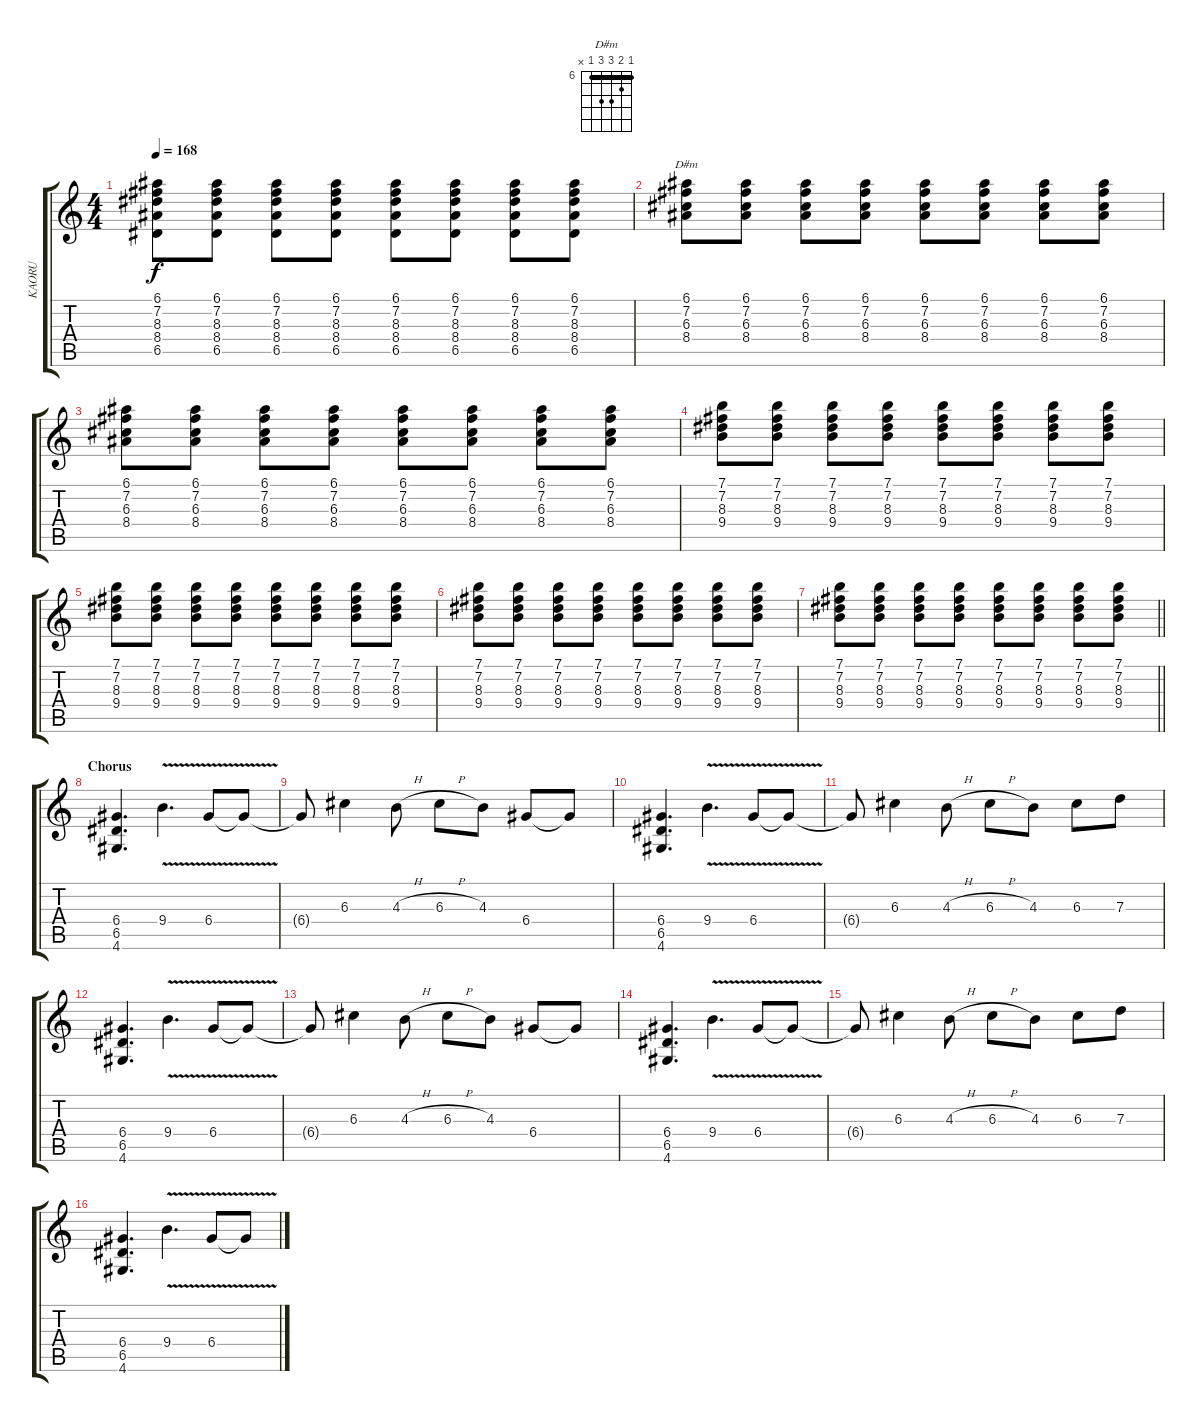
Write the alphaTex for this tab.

\track ("KAORU" "KAORU") {instrument overdrivenguitar}
\staff {score tabs}
\tuning (E4 B3 G3 D3 A2 E2) {hide}
\chord ("D#m" 6 7 8 8 6 x) {firstfret 6 barre 6}
\ts (4 4)
\tempo 168
\clef g2
\ks c
(6.1 7.2 8.3 8.4 6.5).8{dy f} (6.1 7.2 8.3 8.4 6.5).8 (6.1 7.2 8.3 8.4 6.5).8 (6.1 7.2 8.3 8.4 6.5).8 (6.1 7.2 8.3 8.4 6.5).8 (6.1 7.2 8.3 8.4 6.5).8 (6.1 7.2 8.3 8.4 6.5).8 (6.1 7.2 8.3 8.4 6.5).8 |
(6.1 7.2 6.3 8.4).8{ch "D#m"} (6.1 7.2 6.3 8.4).8 (6.1 7.2 6.3 8.4).8 (6.1 7.2 6.3 8.4).8 (6.1 7.2 6.3 8.4).8 (6.1 7.2 6.3 8.4).8 (6.1 7.2 6.3 8.4).8 (6.1 7.2 6.3 8.4).8 |
(6.1 7.2 6.3 8.4).8 (6.1 7.2 6.3 8.4).8 (6.1 7.2 6.3 8.4).8 (6.1 7.2 6.3 8.4).8 (6.1 7.2 6.3 8.4).8 (6.1 7.2 6.3 8.4).8 (6.1 7.2 6.3 8.4).8 (6.1 7.2 6.3 8.4).8 |
(7.1 7.2 8.3 9.4).8 (7.1 7.2 8.3 9.4).8 (7.1 7.2 8.3 9.4).8 (7.1 7.2 8.3 9.4).8 (7.1 7.2 8.3 9.4).8 (7.1 7.2 8.3 9.4).8 (7.1 7.2 8.3 9.4).8 (7.1 7.2 8.3 9.4).8 |
(7.1 7.2 8.3 9.4).8 (7.1 7.2 8.3 9.4).8 (7.1 7.2 8.3 9.4).8 (7.1 7.2 8.3 9.4).8 (7.1 7.2 8.3 9.4).8 (7.1 7.2 8.3 9.4).8 (7.1 7.2 8.3 9.4).8 (7.1 7.2 8.3 9.4).8 |
(7.1 7.2 8.3 9.4).8 (7.1 7.2 8.3 9.4).8 (7.1 7.2 8.3 9.4).8 (7.1 7.2 8.3 9.4).8 (7.1 7.2 8.3 9.4).8 (7.1 7.2 8.3 9.4).8 (7.1 7.2 8.3 9.4).8 (7.1 7.2 8.3 9.4).8 |
\barLineRight lightlight
(7.1 7.2 8.3 9.4).8 (7.1 7.2 8.3 9.4).8 (7.1 7.2 8.3 9.4).8 (7.1 7.2 8.3 9.4).8 (7.1 7.2 8.3 9.4).8 (7.1 7.2 8.3 9.4).8 (7.1 7.2 8.3 9.4).8 (7.1 7.2 8.3 9.4).8 |
\section ("" "Chorus")
(6.4 6.5 4.6).4{d volume 10} 9.4{v}.4{d} 6.4{v}.8 6.4{t}.8 |
6.4{t}.8 6.3.4 4.3{h}.8 6.3{h}.8 4.3.8 6.4.8 6.4{t}.8 |
(6.4 6.5 4.6).4{d} 9.4{v}.4{d} 6.4{v}.8 6.4{t}.8 |
6.4{t}.8 6.3.4 4.3{h}.8 6.3{h}.8 4.3.8 6.3.8 7.3.8 |
(6.4 6.5 4.6).4{d} 9.4{v}.4{d} 6.4{v}.8 6.4{t}.8 |
6.4{t}.8 6.3.4 4.3{h}.8 6.3{h}.8 4.3.8 6.4.8 6.4{t}.8 |
(6.4 6.5 4.6).4{d} 9.4{v}.4{d} 6.4{v}.8 6.4{t}.8 |
6.4{t}.8 6.3.4 4.3{h}.8 6.3{h}.8 4.3.8 6.3.8 7.3.8 |
(6.4 6.5 4.6).4{d} 9.4{v}.4{d} 6.4{v}.8 6.4{t}.8
